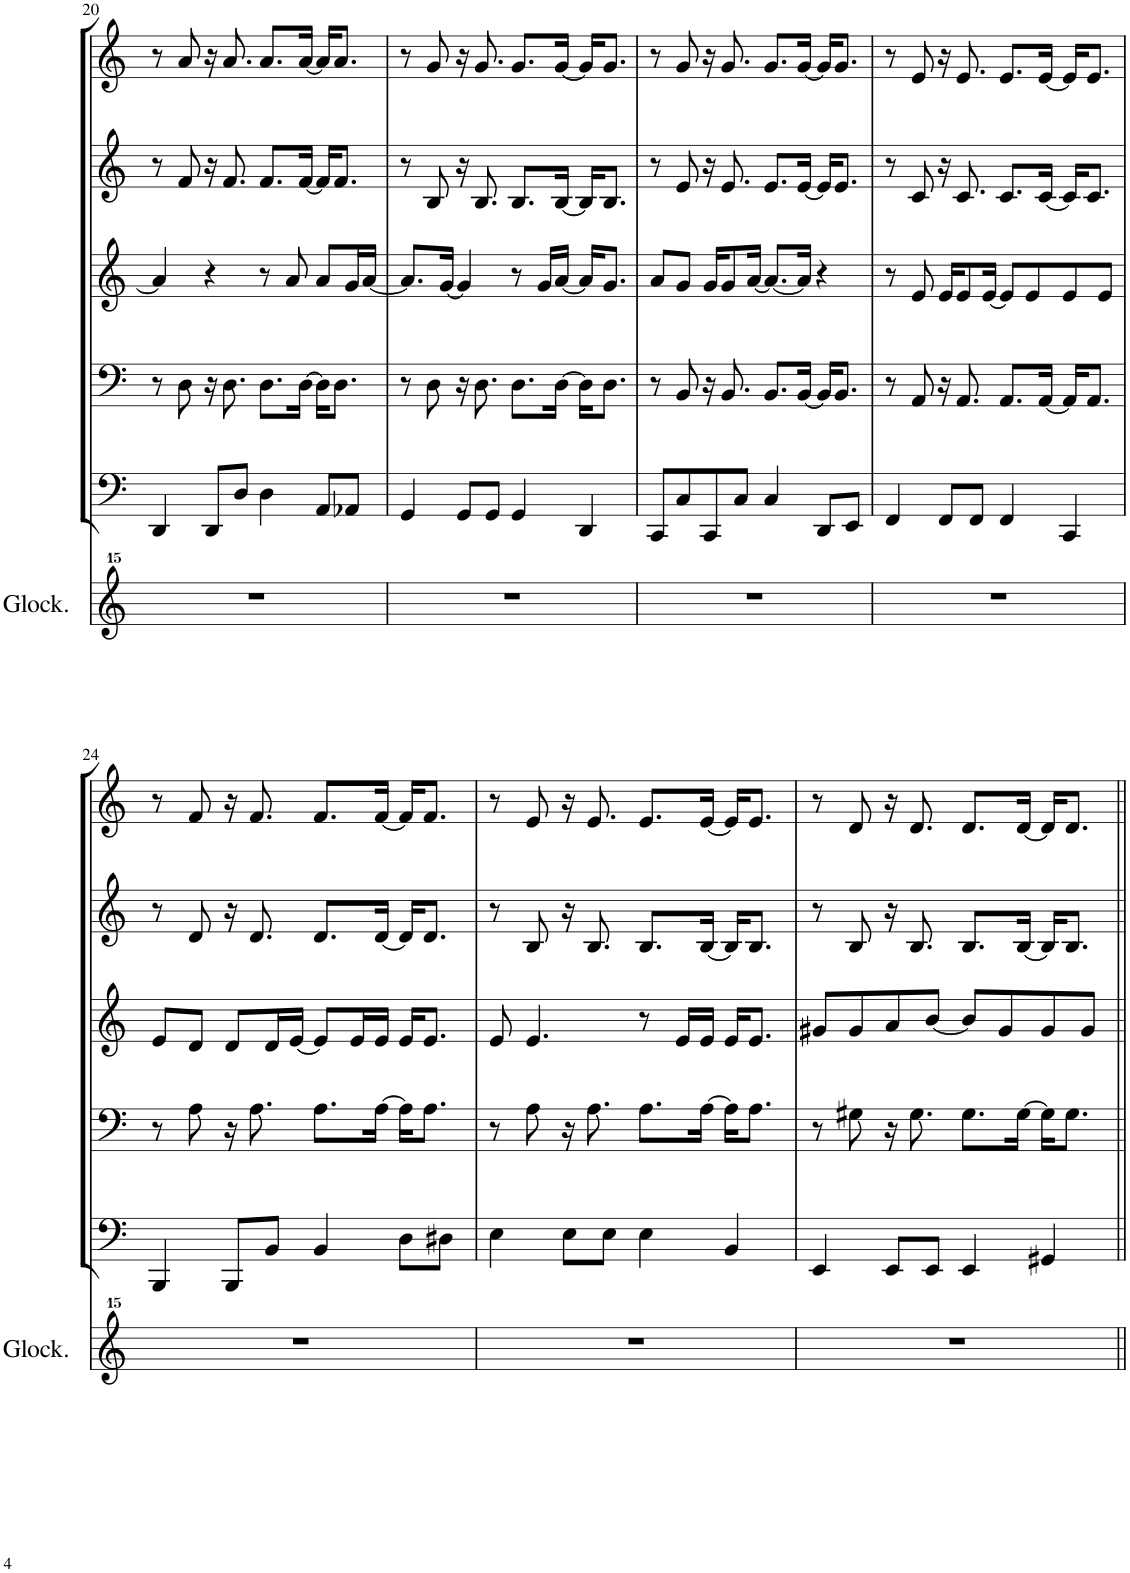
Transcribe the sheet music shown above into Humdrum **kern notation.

**kern	**kern	**kern	**kern	**kern	**kern
*part6	*part5	*part4	*part3	*part2	*part1
*staff6	*staff5	*staff4	*staff3	*staff2	*staff1
*I"Glockenspiel	*I"Tuba	*I"Trombone	*I"Horn in F	*I"Bb Trumpet 2	*I"Bb Trumpet 1
*I'Glock.	*I'Tba	*I'Trb	*I'Hn	*I'Tpt	*I'Tpt
!!LO:PB:g=z
*clefG^^2	*clefF4	*clefF4	*clefG2	*clefG2	*clefG2
*	*	*	*ITrd4c7	*ITrd1c2	*ITrd1c2
*k[]	*k[]	*k[]	*k[]	*k[]	*k[]
*M4/4	*M4/4	*M4/4	*M4/4	*M4/4	*M4/4
=20	=20	=20	=20	=20	=20
1r	4DD/	8r	4a/]	8r	8r
.	.	8D\	.	8f/	8a/
.	8DD/L	16r	4r	16r	16r
.	.	8.D\	.	8.f/	8.a/
.	8D/J	.	.	.	.
.	4D\	8.D\L	8r	8.f/L	8.a/L
.	.	.	8a/	.	.
.	.	[16D\Jk	.	[16f/Jk	[16a/Jk
.	8AA/L	16D\KL]	8a/L	16f/KL]	16a/KL]
.	.	8.D\J	.	8.f/J	8.a/J
.	8AA-X/J	.	16g/L	.	.
.	.	.	[16a/JJ	.	.
=21	=21	=21	=21	=21	=21
1r	4GG/	8r	8.a/L]	8r	8r
.	.	8D\	.	8B/	8g/
.	.	.	[16g/Jk	.	.
.	8GG/L	16r	4g/]	16r	16r
.	.	8.D\	.	8.B/	8.g/
.	8GG/J	.	.	.	.
.	4GG/	8.D\L	8r	8.B/L	8.g/L
.	.	.	16g/LL	.	.
.	.	[16D\Jk	[16a/JJ	[16B/Jk	[16g/Jk
.	4DD/	16D\KL]	16a/KL]	16B/KL]	16g/KL]
.	.	8.D\J	8.g/J	8.B/J	8.g/J
=22	=22	=22	=22	=22	=22
1r	8CC/L	8r	8a/L	8r	8r
.	8C/	8BB/	8g/J	8e/	8g/
.	8CC/	16r	16g/KL	16r	16r
.	.	8.BB/	8g/	8.e/	8.g/
.	8C/J	.	.	.	.
.	.	.	[16a/Jk	.	.
.	4C/	8.BB/L	8.a/L_	8.e/L	8.g/L
.	.	[16BB/Jk	16a/Jk]	[16e/Jk	[16g/Jk
.	8DD/L	16BB/KL]	4r	16e/KL]	16g/KL]
.	.	8.BB/J	.	8.e/J	8.g/J
.	8EE/J	.	.	.	.
=23	=23	=23	=23	=23	=23
1r	4FF/	8r	8r	8r	8r
.	.	8AA/	8e/	8c/	8e/
.	8FF/L	16r	16e/KL	16r	16r
.	.	8.AA/	8e/	8.c/	8.e/
.	8FF/J	.	.	.	.
.	.	.	[16e/Jk	.	.
.	4FF/	8.AA/L	8e/L]	8.c/L	8.e/L
.	.	.	8e/	.	.
.	.	[16AA/Jk	.	[16c/Jk	[16e/Jk
.	4CC/	16AA/KL]	8e/	16c/KL]	16e/KL]
.	.	8.AA/J	.	8.c/J	8.e/J
.	.	.	8e/J	.	.
!!LO:LB:g=z
=24	=24	=24	=24	=24	=24
1r	4BBB/	8r	8e/L	8r	8r
.	.	8A\	8d/J	8d/	8f/
.	8BBB/L	16r	8d/L	16r	16r
.	.	8.A\	.	8.d/	8.f/
.	8BB/J	.	16d/L	.	.
.	.	.	[16e/JJ	.	.
.	4BB/	8.A\L	8e/L]	8.d/L	8.f/L
.	.	.	16e/L	.	.
.	.	[16A\Jk	16e/JJ	[16d/Jk	[16f/Jk
.	8D\L	16A\KL]	16e/KL	16d/KL]	16f/KL]
.	.	8.A\J	8.e/J	8.d/J	8.f/J
.	8D#X\J	.	.	.	.
=25	=25	=25	=25	=25	=25
1r	4E\	8r	8e/	8r	8r
.	.	8A\	4.e/	8B/	8e/
.	8E\L	16r	.	16r	16r
.	.	8.A\	.	8.B/	8.e/
.	8E\J	.	.	.	.
.	4E\	8.A\L	8r	8.B/L	8.e/L
.	.	.	16e/LL	.	.
.	.	[16A\Jk	16e/JJ	[16B/Jk	[16e/Jk
.	4BB/	16A\KL]	16e/KL	16B/KL]	16e/KL]
.	.	8.A\J	8.e/J	8.B/J	8.e/J
=26	=26	=26	=26	=26	=26
1r	4EE/	8r	8g#X/L	8r	8r
.	.	8G#X\	8g#/	8B/	8d/
.	8EE/L	16r	8a/	16r	16r
.	.	8.G#\	.	8.B/	8.d/
.	8EE/J	.	[8b/J	.	.
.	4EE/	8.G#\L	8b/L]	8.B/L	8.d/L
.	.	.	8g#/	.	.
.	.	[16G#\Jk	.	[16B/Jk	[16d/Jk
.	4GG#X/	16G#\KL]	8g#/	16B/KL]	16d/KL]
.	.	8.G#\J	.	8.B/J	8.d/J
.	.	.	8g#/J	.	.
=||	=||	=||	=||	=||	=||
*-	*-	*-	*-	*-	*-
